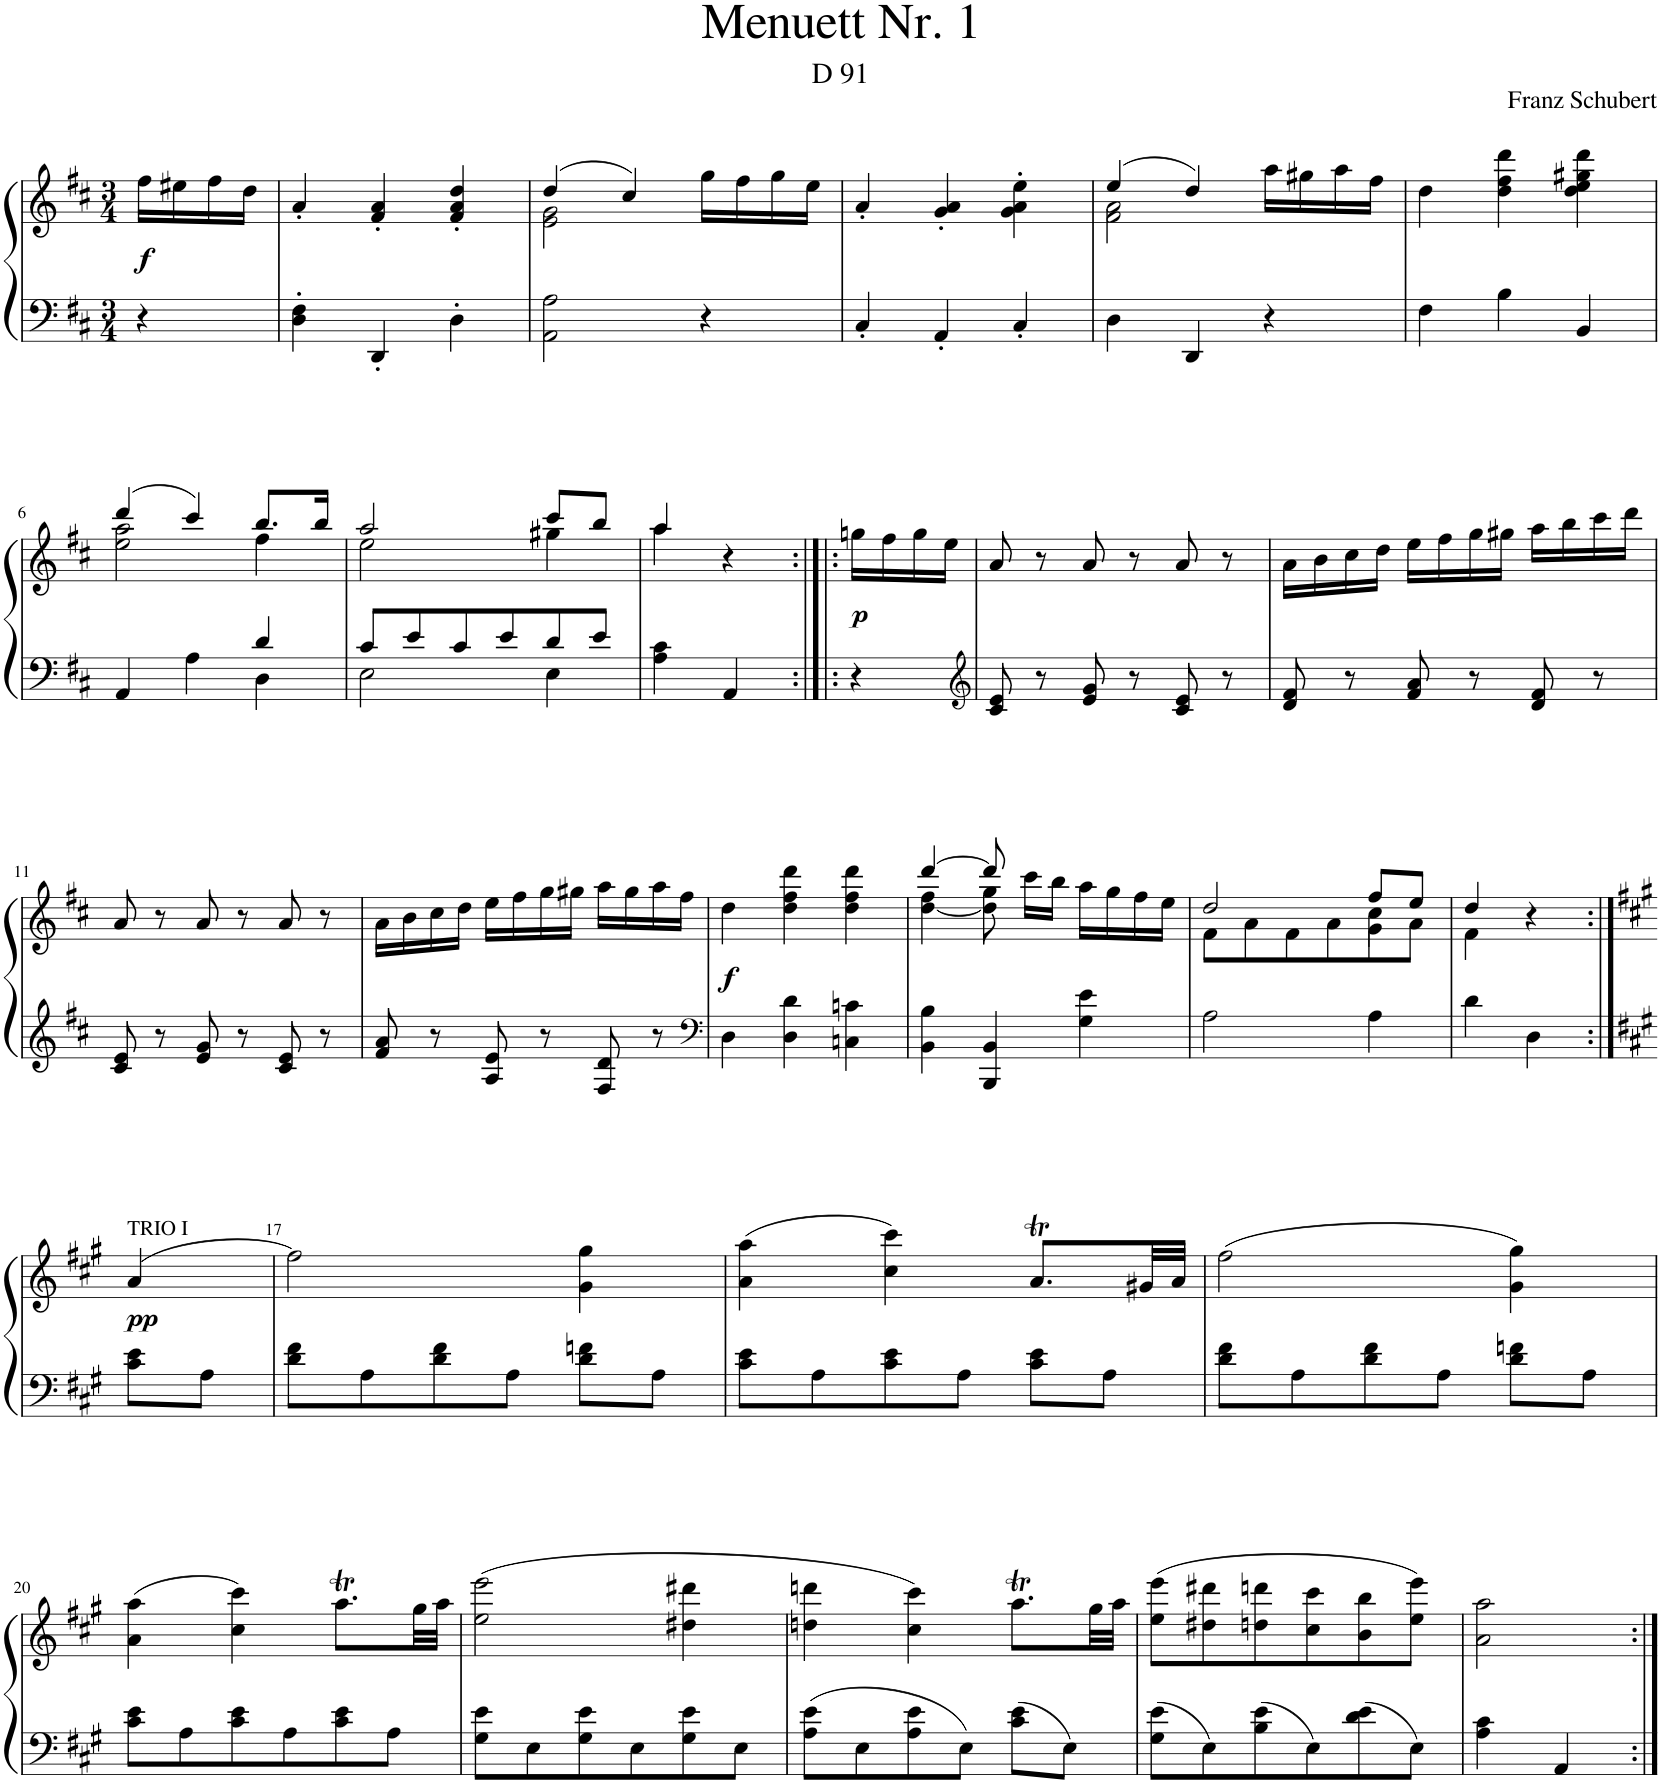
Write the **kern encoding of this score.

**kern	**kern	**dynam
*part1	*part1	*part1
*staff2	*staff1	*staff1/2
*I"Piano	*	*
*I'Pno.	*	*
*clefF4	*clefG2	*
*k[f#c#]	*k[f#c#]	*
*M3/4	*M3/4	*
=	=	=
!	!	!LO:DY:b
4r	16ff#\LL	f
.	16ee#X\	.
.	16ff#\	.
.	16dd\JJ	.
=1	=1	=1
4D\' 4F#\'	4a'/	.
4DD'/	4f#/' 4a/'	.
4D'\	4f#/' 4a/' 4dd/'	.
=2	=2	=2
*	*^	*
2AA\ 2A\	(4dd/	2e\ 2g\	.
.	4cc#/)	.	.
4r	16gg\LL	4ryy	.
.	16ff#\	.	.
.	16gg\	.	.
.	16ee\JJ	.	.
*	*v	*v	*
=3	=3	=3
4C#'/	4a'/	.
4AA'/	4g/' 4a/'	.
4C#'/	4g\' 4a\' 4ee\'	.
=4	=4	=4
*	*^	*
4D\	(4ee/	2f#\ 2a\	.
4DD/	4dd/)	.	.
4r	16aa\LL	4ryy	.
.	16gg#X\	.	.
.	16aa\	.	.
.	16ff#\JJ	.	.
*	*v	*v	*
=5	=5	=5
4F#\	4dd\	.
4B\	4dd\ 4ff#\ 4ddd\	.
4BB/	4dd\ 4ee\ 4gg#X\ 4ddd\	.
!!LO:LB:g=z
=6	=6	=6
*^	*^	*
4AA/	4ryy	(4ddd/	2ee\ 2aa\	.
4A\	4ryy	4ccc#/)	.	.
4d/	4D\	8.bb/L	4ff#\	.
.	.	16bb/Jk	.	.
=7	=7	=7	=7	=7
8c#/L	2E\	2aa/	2ee\	.
8e/	.	.	.	.
8c#/	.	.	.	.
8e/	.	.	.	.
8d/	4E\	8ccc#/L	4gg#X\	.
8e/J	.	8bb/J	.	.
*v	*v	*	*	*
=8	=8	=8	=8
4A\ 4c#\	4aa/	4aa\	.
4AA/	4r	4ryy	.
=8X1:|!|:	=8X1:|!|:	=8X1:|!|:	=8X1:|!|:
!	!	!	!LO:DY:b
*	*v	*v	*
4r	16ggn\LL	p
.	16ff#\	.
.	16gg\	.
.	16ee\JJ	.
=9	=9	=9
*clefG2	*	*
8c#/ 8e/	8a/	.
8r	8r	.
8e/ 8g/	8a/	.
8r	8r	.
8c#/ 8e/	8a/	.
8r	8r	.
=10	=10	=10
8d/ 8f#/	16a\LL	.
.	16b\	.
8r	16cc#\	.
.	16dd\JJ	.
8f#/ 8a/	16ee\LL	.
.	16ff#\	.
8r	16gg\	.
.	16gg#X\JJ	.
8d/ 8f#/	16aa\LL	.
.	16bb\	.
8r	16ccc#\	.
.	16ddd\JJ	.
!!LO:LB:g=z
=11	=11	=11
8c#/ 8e/	8a/	.
8r	8r	.
8e/ 8g/	8a/	.
8r	8r	.
8c#/ 8e/	8a/	.
8r	8r	.
=12	=12	=12
8f#/ 8a/	16a\LL	.
.	16b\	.
8r	16cc#\	.
.	16dd\JJ	.
8A/ 8e/	16ee\LL	.
.	16ff#\	.
8r	16gg\	.
.	16gg#X\JJ	.
8F#/ 8d/	16aa\LL	.
.	16gg#\	.
8r	16aa\	.
.	16ff#\JJ	.
=13	=13	=13
*clefF4	*	*
!	!	!LO:DY:b
4D\	4dd\	f
4D\ 4d\	4dd\ 4ff#\ 4ddd\	.
4Cn\ 4cn\	4dd\ 4ff#\ 4ddd\	.
=14	=14	=14
*	*^	*
4BB\ 4B\	[4ddd/	[4dd\ 4ff#\	.
4BBB/ 4BB/	8ddd/]	8dd\] 8gg\	.
.	16ccc#\LL	8ryy	.
.	16bb\JJ	.	.
4G\ 4e\	16aa\LL	4ryy	.
.	16gg\	.	.
.	16ff#\	.	.
.	16ee\JJ	.	.
=15	=15	=15	=15
*	*	*^	*
2A\	2dd/	8f#\L	2ryy	.
.	.	8a\	.	.
.	.	8f#\	.	.
.	.	8a\	.	.
4A\	8ff#/L	8g\	4cc#\	.
.	8ee/J	8a\J	.	.
*	*	*v	*v	*
=16	=16	=16	=16
4d\	4dd/	4f#\	.
4D\	4r	4ryy	.
*	*v	*v	*
!!LO:LB:g=z
=16X2:|!	=16X2:|!	=16X2:|!
*k[f#c#g#]	*k[f#c#g#]	*
*	*^	*
!	!LO:TX:a:t=TRIO I	!	!
!	!	!	!LO:DY:b
*	*v	*v	*
8c#\ 8e\L	(>4a/	pp
8A\J	.	.
=17	=17	=17
8d\ 8f#\L	2ff#\)	.
8A\	.	.
8d\ 8f#\	.	.
8A\J	.	.
8d\ 8fn\L	4g#\ 4gg#\	.
8A\J	.	.
=18	=18	=18
8c#\ 8e\L	(4a\ 4aa\	.
8A\	.	.
8c#\ 8e\	4cc#\ 4ccc#\)	.
8A\J	.	.
8c#\ 8e\L	8.aT/L	.
8A\J	.	.
.	32g#X/LL	.
.	32a/JJJ	.
=19	=19	=19
8d\ 8f#\L	(2ff#\	.
8A\	.	.
8d\ 8f#\	.	.
8A\J	.	.
8d\ 8fn\L	4g#\ 4gg#\)	.
8A\J	.	.
!!LO:LB:g=z
=20	=20	=20
8c#\ 8e\L	(4a\ 4aa\	.
8A\	.	.
8c#\ 8e\	4cc#\ 4ccc#\)	.
8A\	.	.
8c#\ 8e\	8.aaT\L	.
8A\J	.	.
.	32gg#\LL	.
.	32aa\JJJ	.
=21	=21	=21
8G#\ 8e\L	(2ee\ 2eee\	.
8E\	.	.
8G#\ 8e\	.	.
8E\	.	.
8G#\ 8e\	4dd#X\ 4ddd#X\	.
8E\J	.	.
=22	=22	=22
8A\ 8e\L	4ddn\ 4dddn\	.
8E\	.	.
8A\ 8e\	4cc#\ 4ccc#\)	.
8E\J	.	.
8c#\ 8e\L	8.aaT\L	.
8E\J	.	.
.	32gg#\LL	.
.	32aa\JJJ	.
=23	=23	=23
8G#\ 8e\L	(8ee\ 8eee\L	.
8E\	8dd#X\ 8ddd#X\	.
8B\ 8e\	8ddn\ 8dddn\	.
8E\	8cc#\ 8ccc#\	.
8d\ 8e\	8b\ 8bb\	.
8E\J	8ee\ 8eee\J)	.
=24	=24	=24
4A\ 4c#\	2a\ 2aa\	.
4AA/	.	.
=:|!	=:|!	=:|!
*-	*-	*-
